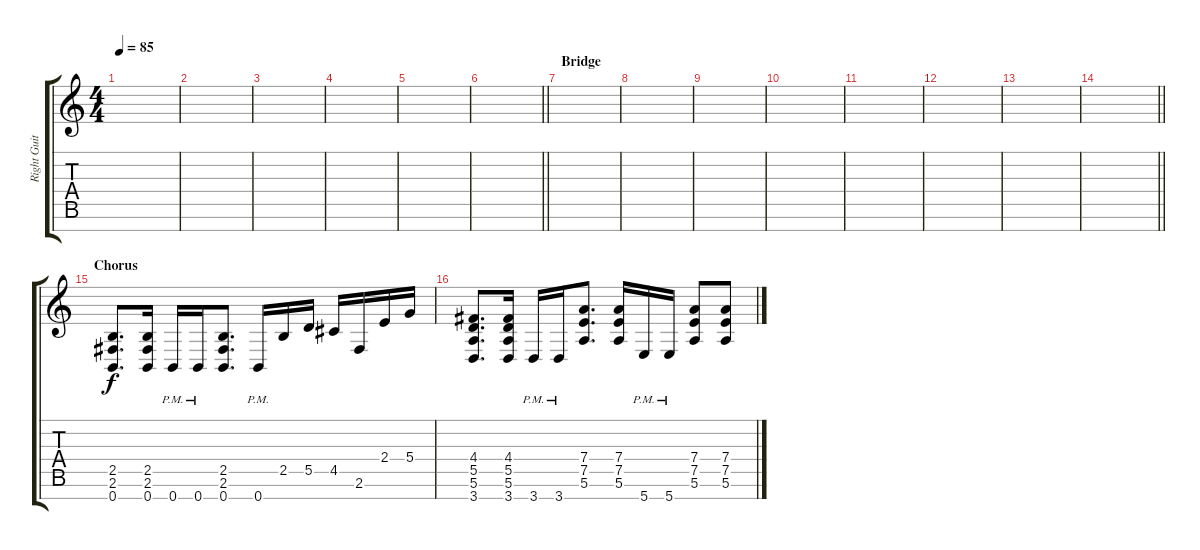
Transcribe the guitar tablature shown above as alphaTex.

\track ("Right Guitar" "Right Guit") {instrument overdrivenguitar}
\staff {score tabs}
\tuning (E4 B3 G3 D3 A2 E2 B1) {hide}
\ts (4 4)
\tempo 85
\clef g2
\ks c
|
|
|
|
|
\barLineRight lightlight
|
\section ("" "Bridge")
|
|
|
|
|
|
|
\barLineRight lightlight
|
\section ("" "Chorus")
(2.5 2.6 0.7).8{d} (2.5 2.6 0.7).16 0.7{pm}.16 0.7{pm}.16 (2.5 2.6 0.7).8{d} 0.7{pm}.16 2.5.16 5.5.16 4.5.16 2.6.16 2.4.16 5.4.16 |
(4.4 5.5 5.6 3.7).8{d} (4.4 5.5 5.6 3.7).16 3.7{pm}.16 3.7{pm}.16 (7.4 7.5 5.6).8{d} (7.4 7.5 5.6).16 5.7{pm}.16 5.7{pm}.16 (7.4 7.5 5.6).8 (7.4 7.5 5.6).8
